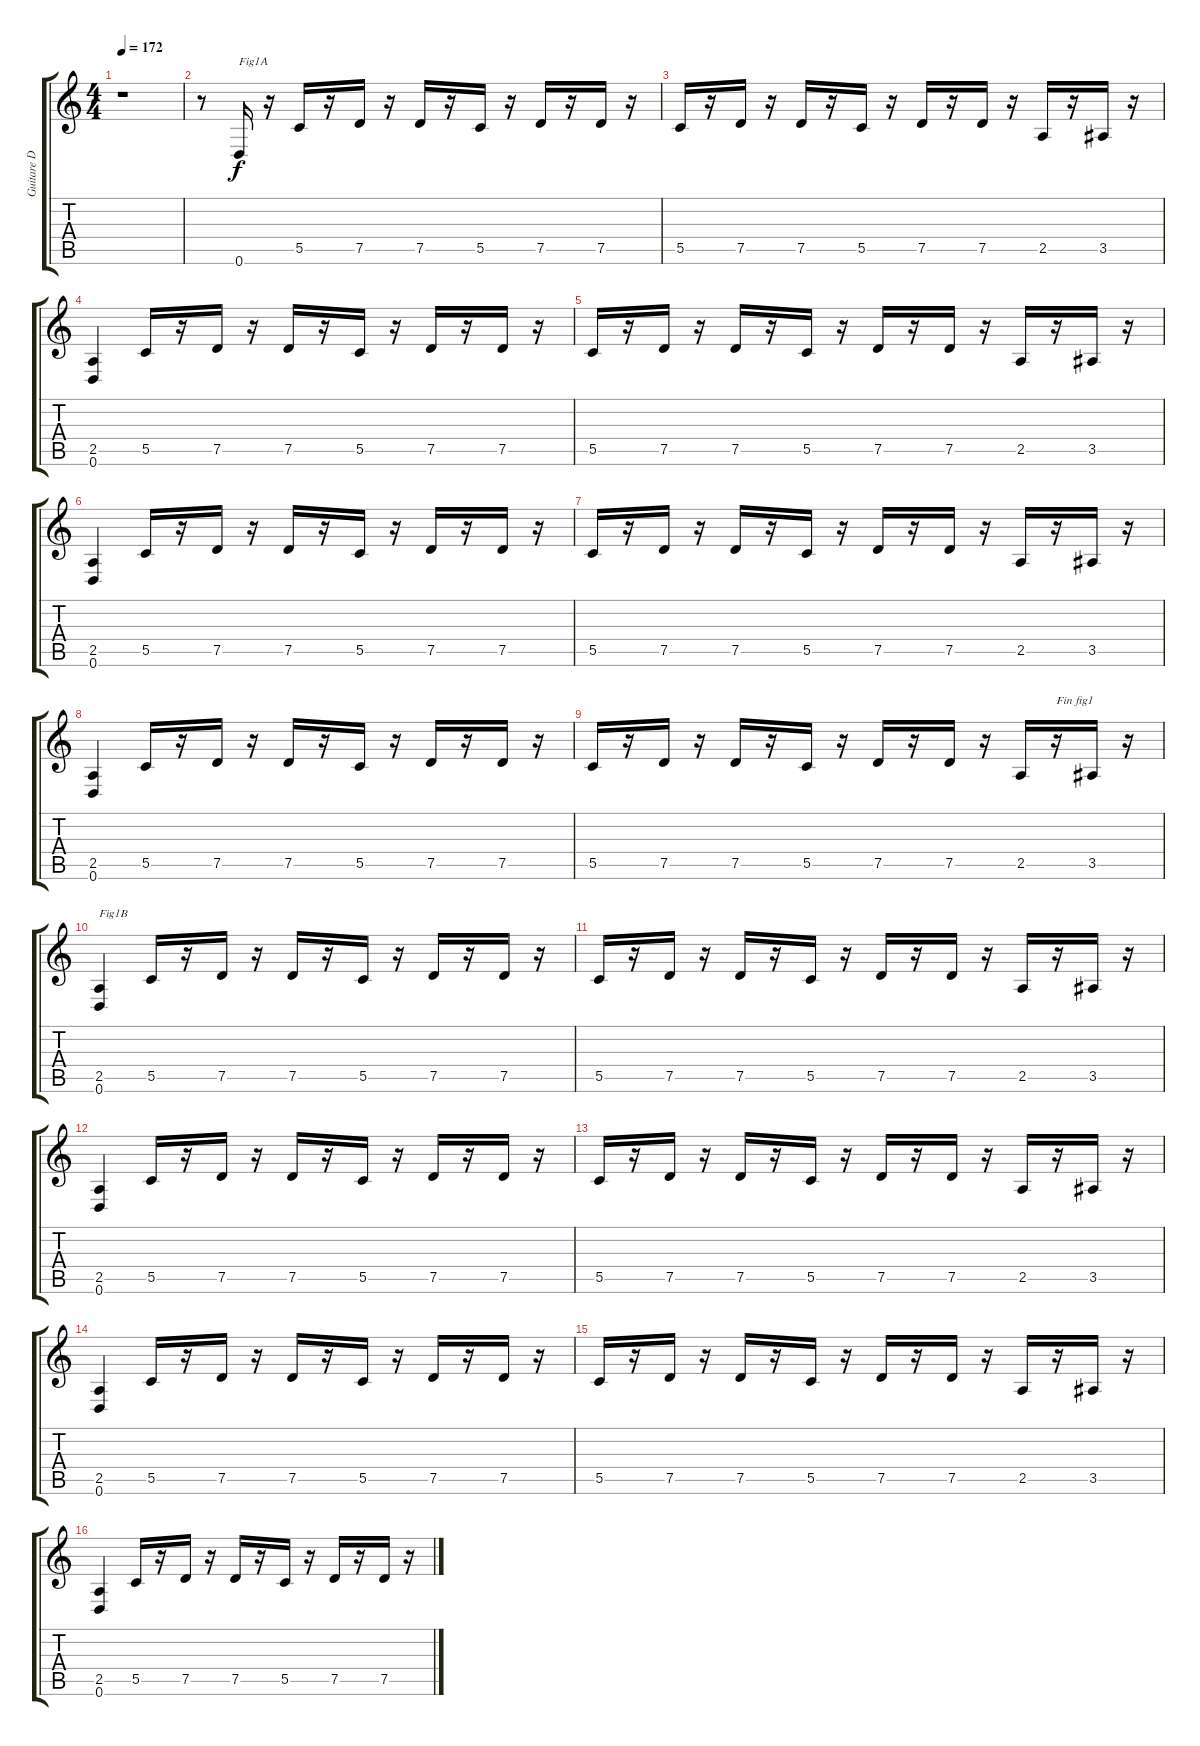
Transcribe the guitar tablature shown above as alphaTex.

\track ("Guitare D" "Guitare D") {instrument distortionguitar}
\staff {score tabs}
\tuning (D4 A3 F3 C3 G2 D2) {hide}
\ts (4 4)
\tempo 172
\clef g2
\ks c
r.1{dy f instrument distortionguitar} |
r.8 0.6.16{txt "Fig1A"} r.16 5.5.16 r.16 7.5.16 r.16 7.5.16 r.16 5.5.16 r.16 7.5.16 r.16 7.5.16 r.16 |
5.5.16 r.16 7.5.16 r.16 7.5.16 r.16 5.5.16 r.16 7.5.16 r.16 7.5.16 r.16 2.5.16 r.16 3.5.16 r.16 |
(2.5 0.6).4 5.5.16 r.16 7.5.16 r.16 7.5.16 r.16 5.5.16 r.16 7.5.16 r.16 7.5.16 r.16 |
5.5.16 r.16 7.5.16 r.16 7.5.16 r.16 5.5.16 r.16 7.5.16 r.16 7.5.16 r.16 2.5.16 r.16 3.5.16 r.16 |
(2.5 0.6).4 5.5.16 r.16 7.5.16 r.16 7.5.16 r.16 5.5.16 r.16 7.5.16 r.16 7.5.16 r.16 |
5.5.16 r.16 7.5.16 r.16 7.5.16 r.16 5.5.16 r.16 7.5.16 r.16 7.5.16 r.16 2.5.16 r.16 3.5.16 r.16 |
(2.5 0.6).4 5.5.16 r.16 7.5.16 r.16 7.5.16 r.16 5.5.16 r.16 7.5.16 r.16 7.5.16 r.16 |
5.5.16 r.16 7.5.16 r.16 7.5.16 r.16 5.5.16 r.16 7.5.16 r.16 7.5.16 r.16 2.5.16 r.16{txt "Fin fig1"} 3.5.16 r.16 |
(2.5 0.6).4{txt "Fig1B"} 5.5.16 r.16 7.5.16 r.16 7.5.16 r.16 5.5.16 r.16 7.5.16 r.16 7.5.16 r.16 |
5.5.16 r.16 7.5.16 r.16 7.5.16 r.16 5.5.16 r.16 7.5.16 r.16 7.5.16 r.16 2.5.16 r.16 3.5.16 r.16 |
(2.5 0.6).4 5.5.16 r.16 7.5.16 r.16 7.5.16 r.16 5.5.16 r.16 7.5.16 r.16 7.5.16 r.16 |
5.5.16 r.16 7.5.16 r.16 7.5.16 r.16 5.5.16 r.16 7.5.16 r.16 7.5.16 r.16 2.5.16 r.16 3.5.16 r.16 |
(2.5 0.6).4 5.5.16 r.16 7.5.16 r.16 7.5.16 r.16 5.5.16 r.16 7.5.16 r.16 7.5.16 r.16 |
5.5.16 r.16 7.5.16 r.16 7.5.16 r.16 5.5.16 r.16 7.5.16 r.16 7.5.16 r.16 2.5.16 r.16 3.5.16 r.16 |
(2.5 0.6).4 5.5.16 r.16 7.5.16 r.16 7.5.16 r.16 5.5.16 r.16 7.5.16 r.16 7.5.16 r.16
